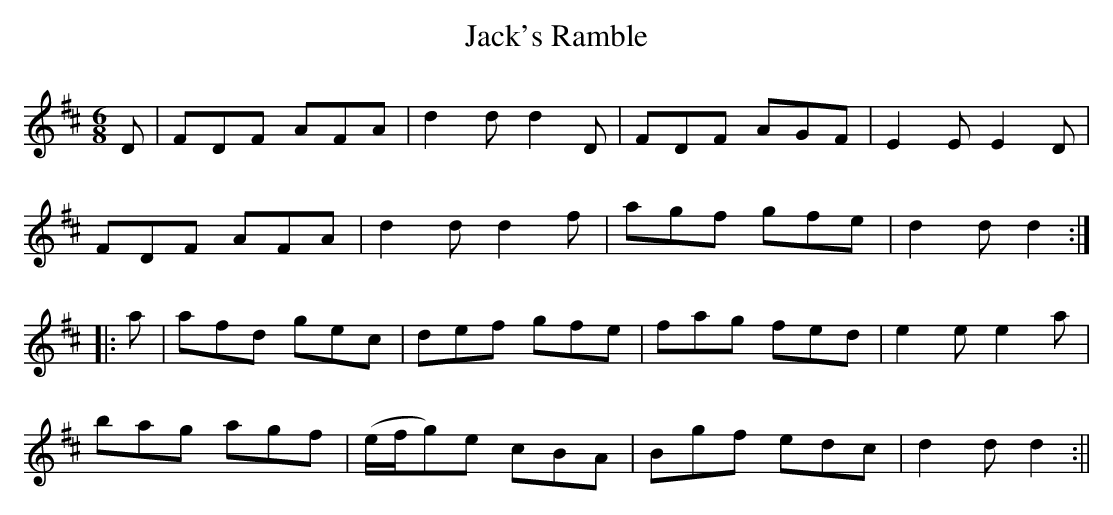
X:1
T:Jack's Ramble
M:6/8
L:1/8
K:D
D|FDF AFA|d2d d2D|FDF AGF|E2E E2D|
FDF AFA|d2d d2f|agf gfe|d2d d2:|
|:a|afd gec|def gfe|fag fed|e2e e2a|
bag agf|(e/f/g)e cBA|Bgf edc|d2d d2:||
